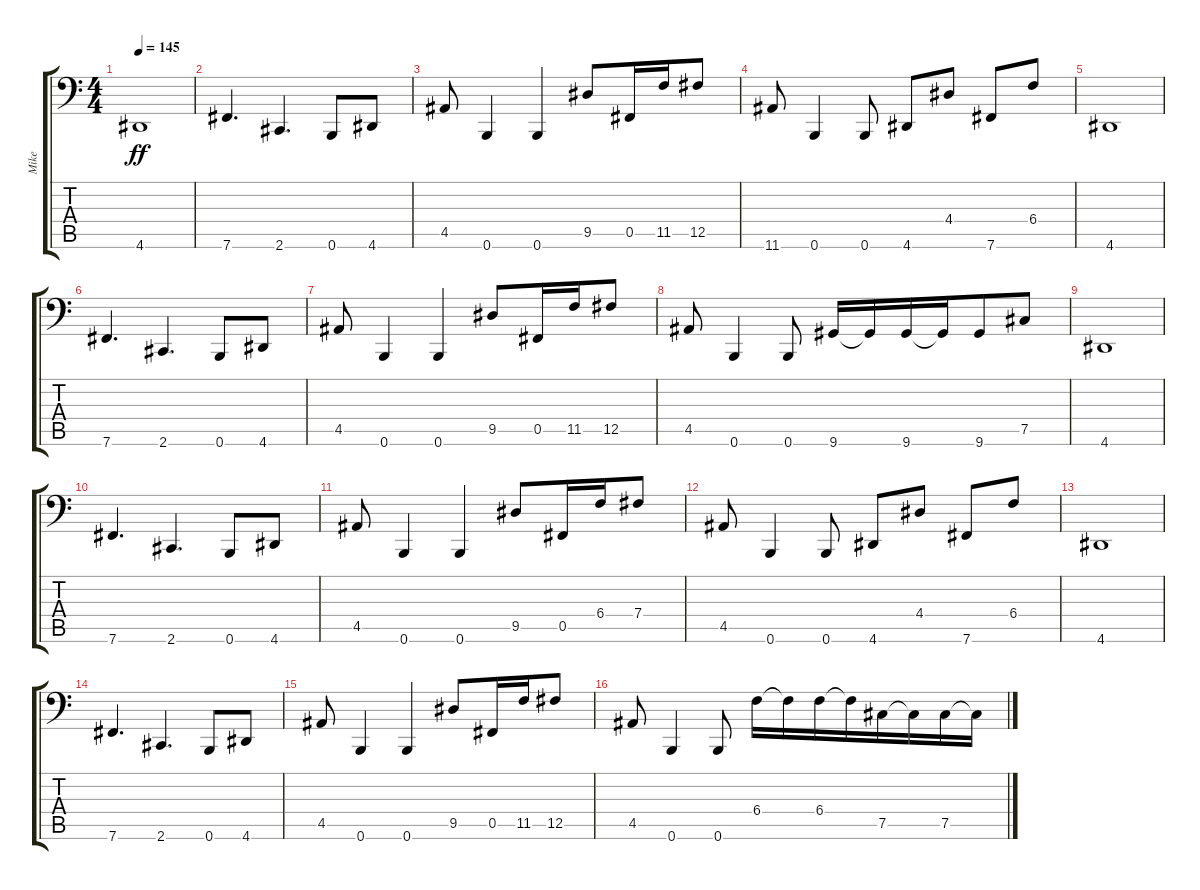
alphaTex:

\track ("Mike " "Mike ") {instrument electricbasspick}
\staff {score tabs}
\tuning (Db3 Ab2 E2 B1 Gb1 B0) {hide}
\ts (4 4)
\tempo 145
\clef f4
\ks c
4.6.1{dy ff} |
7.6.4{d} 2.6.4{d} 0.6.8 4.6.8 |
4.5.8 0.6.4 0.6.4{beam merge} 9.5.8{beam merge} 0.5.16{beam merge} 11.5.16{beam merge} 12.5.8 |
11.6.8 0.6.4 0.6.8 4.6.8{beam merge} 4.4.8 7.6.8{beam merge} 6.4.8 |
4.6.1 |
7.6.4{d} 2.6.4{d} 0.6.8 4.6.8 |
4.5.8 0.6.4 0.6.4{beam merge} 9.5.8{beam merge} 0.5.16{beam merge} 11.5.16{beam merge} 12.5.8 |
4.5.8 0.6.4 0.6.8 9.6.16 9.6{t}.16 9.6.16{beam merge} 9.6{t}.16{beam merge} 9.6.8 7.5.8 |
4.6.1 |
7.6.4{d} 2.6.4{d} 0.6.8 4.6.8 |
4.5.8 0.6.4 0.6.4{beam merge} 9.5.8{beam merge} 0.5.16{beam merge} 6.4.16{beam merge} 7.4.8 |
4.5.8 0.6.4 0.6.8 4.6.8{beam merge} 4.4.8 7.6.8{beam merge} 6.4.8 |
4.6.1 |
7.6.4{d} 2.6.4{d} 0.6.8 4.6.8 |
4.5.8 0.6.4 0.6.4{beam merge} 9.5.8{beam merge} 0.5.16{beam merge} 11.5.16{beam merge} 12.5.8 |
4.5.8 0.6.4 0.6.8 6.4.16 6.4{t}.16 6.4.16{beam merge} 6.4{t}.16{beam merge} 7.5.16 7.5{t}.16 7.5.16 7.5{t}.16
